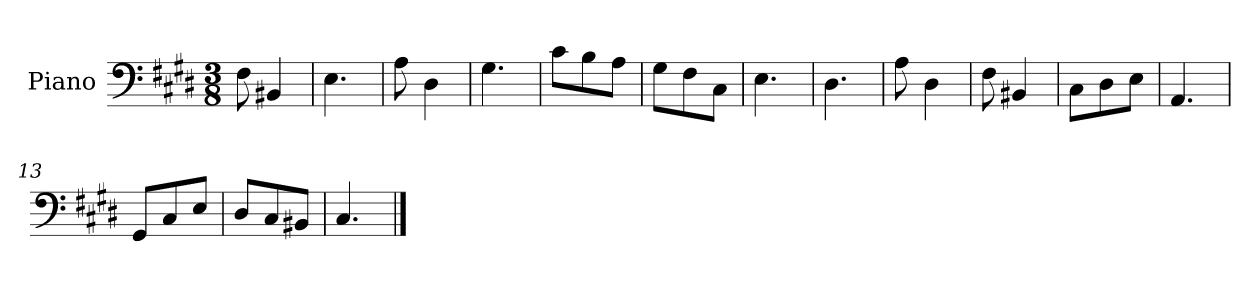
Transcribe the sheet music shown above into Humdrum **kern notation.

**kern
*part1
*staff1
*I"Piano
*I'Pno.
*clefF4
*k[f#c#g#d#]
*M3/8
*MM120
=1
8F#\
4BB#X/
=2
4.E\
=3
8A\
4D#\
=4
4.G#\
=5
8c#\L
8B\
8A\J
=6
8G#\L
8F#\
8C#\J
=7
4.E\
=8
4.D#\
=9
8A\
4D#\
=10
8F#\
4BB#X/
=11
8C#\L
8D#\
8E\J
=12
4.AA/
=13
8GG#/L
8C#/
8E/J
=14
8D#/L
8C#/
8BB#X/J
=15
4.C#/
==
*-
